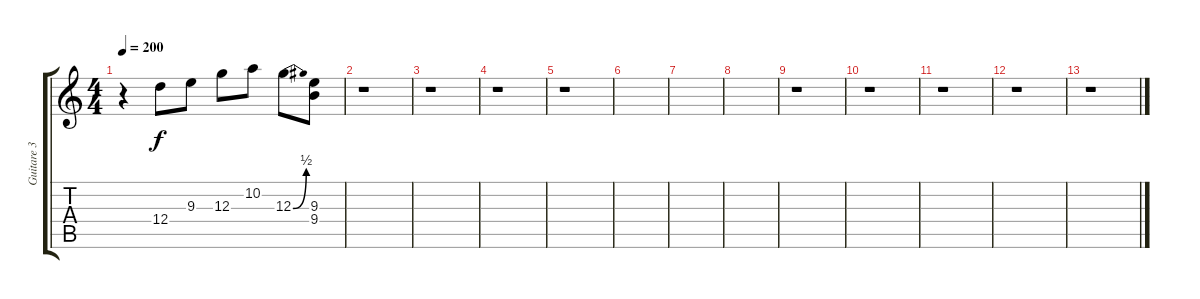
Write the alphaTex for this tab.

\track ("Guitare 3" "Guitare 3") {instrument distortionguitar}
\staff {score tabs}
\tuning (E4 B3 G3 D3 A2 E2) {hide}
\ts (4 4)
\tempo 200
\clef g2
\ks c
r.4{dy f} 12.4.8 9.3.8 12.3.8 10.2.8 12.3{be (bend 0 0 60 2)}.8 (9.3 9.4).8 |
r.1 |
r.1 |
r.1 |
r.1 |
|
|
|
r.1 |
r.1 |
r.1 |
r.1 |
r.1
